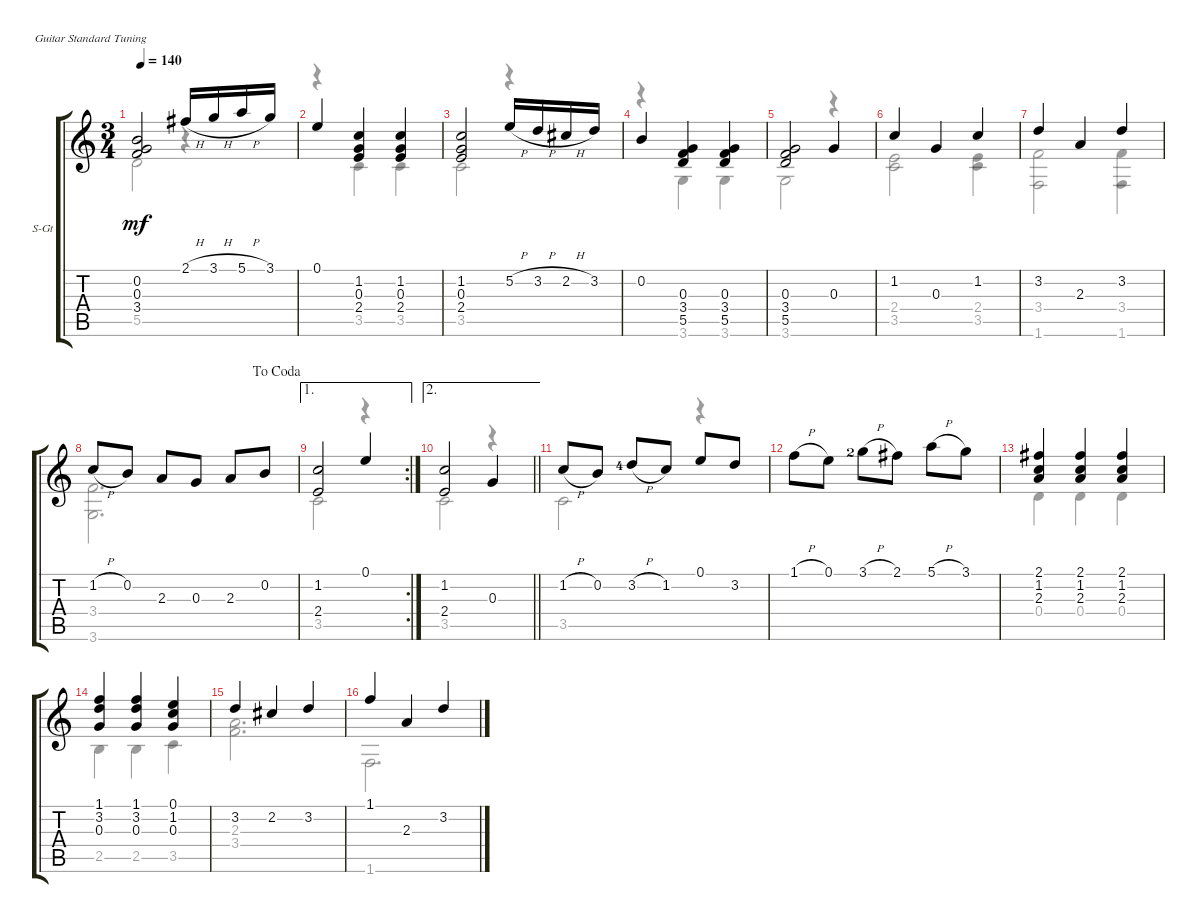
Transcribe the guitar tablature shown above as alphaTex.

\defaultSystemsLayout 4
\bracketExtendMode groupsimilarinstruments
\firstSystemTrackNameOrientation horizontal
\otherSystemsTrackNameOrientation horizontal
\track ("Steel Guitar" "S-Gt") {instrument acousticguitarsteel}
\staff {score tabs}
\tuning (E4 B3 G3 D3 A2 E2)
\voice
\ts (3 4)
\tempo 140
\clef g2
\ks c
(0.2 0.3 3.4).2{dy mf} 2.1{h}.16 3.1{h}.16 5.1{h}.16 3.1.16 |
0.1.4 (0.3 1.2 2.4).4 (1.2 0.3 2.4).4 |
(2.4 0.3 1.2).2 5.2{h}.16 3.2{h}.16 2.2{h}.16 3.2.16 |
0.2.4 (0.3 3.4 5.5).4 (0.3 3.4 5.5).4 |
(5.5 3.4 0.3).2 0.3.4 |
1.2.4 0.3.4 1.2.4 |
3.2.4 2.3.4 3.2.4 |
\jump dacoda
1.2{h}.8 0.2.8 2.3.8 0.3.8 2.3.8 0.2.8 |
\ae 1
\rc 2
(1.2 2.4).2 0.1.4 |
\ae 2
\barLineRight lightlight
(1.2 2.4).2 0.3.4 |
1.2{h}.8 0.2.8 3.2{h lf 5}.8 1.2.8 0.1.8 3.2.8 |
1.1{h}.8 0.1.8 3.1{h lf 3}.8 2.1.8 5.1{h}.8 3.1.8 |
(2.1 1.2 2.3).4 (2.3 1.2 2.1).4 (2.1 1.2 2.3).4 |
(1.1 3.2 0.3).4 (0.3 1.1 3.2).4 (0.3 1.2 0.1).4 |
3.2.4 2.2.4 3.2.4 |
1.1.4 2.3.4 3.2.4
\voice
\clef g2
\ottava regular
\simile none
\ks c
5.5.2{dy mf} r.4 |
r.4 3.5.4 3.5.4 |
3.5.2 r.4 |
r.4 3.6.4 3.6.4 |
3.6.2 r.4 |
(3.5 2.4).2 (2.4 3.5).4 |
(3.4 1.6).2 (1.6 3.4).4 |
(3.4 3.6).2{d} |
3.5.2 r.4 |
\barLineRight lightlight
3.5.2 r.4 |
3.5.2 r.4 |
|
0.4.4 0.4.4 0.4.4 |
2.5.4 2.5.4 3.5.4 |
(3.4 2.3).2{d} |
1.6.2{d}
